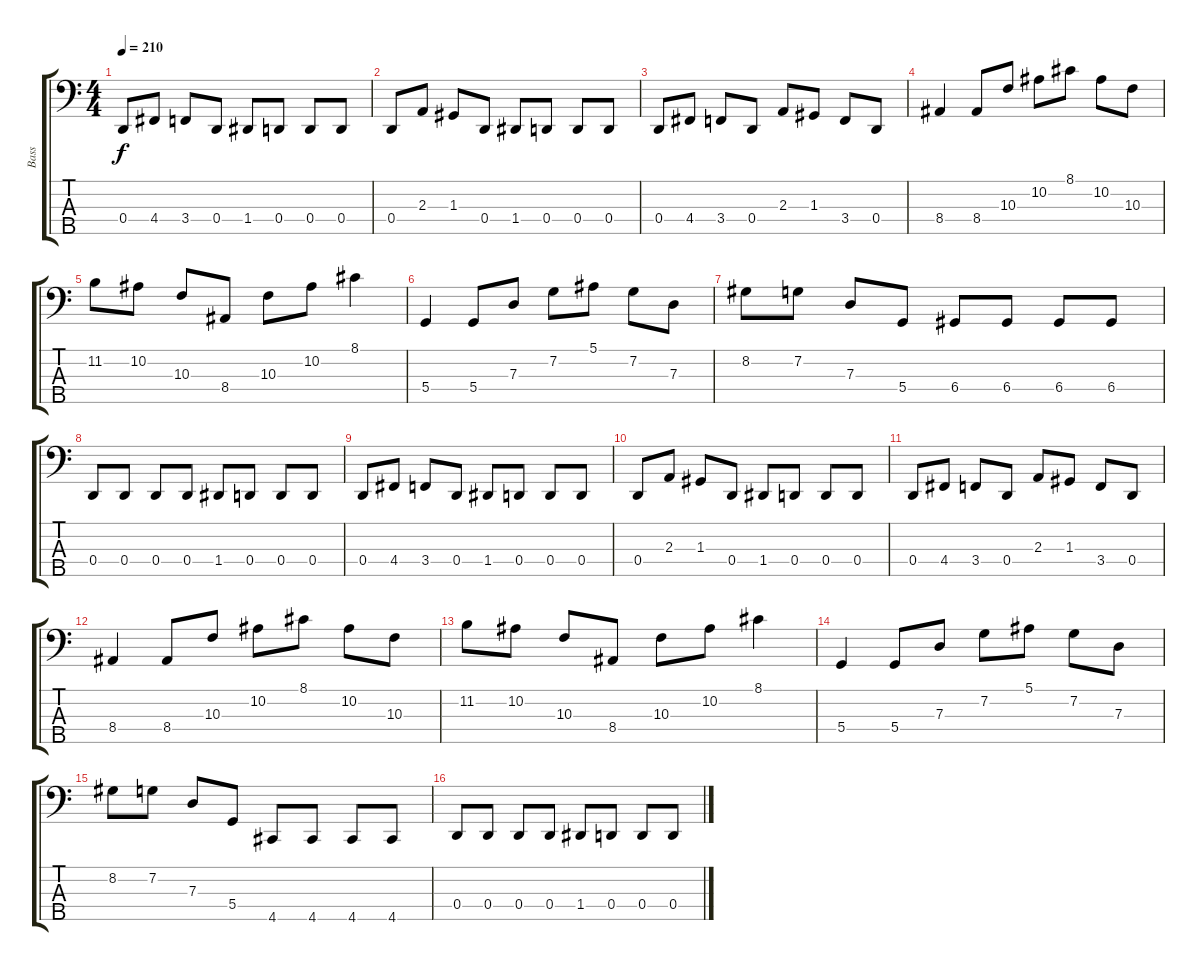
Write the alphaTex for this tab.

\track ("Bass" "Bass") {instrument electricbasspick}
\staff {score tabs}
\tuning (F2 C2 G1 D1 A0) {hide}
\ts (4 4)
\tempo 210
\clef f4
\ks c
0.4.8{dy f} 4.4.8 3.4.8 0.4.8 1.4.8 0.4.8 0.4.8 0.4.8 |
0.4.8 2.3.8 1.3.8 0.4.8 1.4.8 0.4.8 0.4.8 0.4.8 |
0.4.8 4.4.8 3.4.8 0.4.8 2.3.8 1.3.8 3.4.8 0.4.8 |
8.4.4 8.4.8 10.3.8 10.2.8 8.1.8 10.2.8 10.3.8 |
11.2.8 10.2.8 10.3.8 8.4.8 10.3.8 10.2.8 8.1.4 |
5.4.4 5.4.8 7.3.8 7.2.8 5.1.8 7.2.8 7.3.8 |
8.2.8 7.2.8 7.3.8 5.4.8 6.4.8 6.4.8 6.4.8 6.4.8 |
0.4.8 0.4.8 0.4.8 0.4.8 1.4.8 0.4.8 0.4.8 0.4.8 |
0.4.8 4.4.8 3.4.8 0.4.8 1.4.8 0.4.8 0.4.8 0.4.8 |
0.4.8 2.3.8 1.3.8 0.4.8 1.4.8 0.4.8 0.4.8 0.4.8 |
0.4.8 4.4.8 3.4.8 0.4.8 2.3.8 1.3.8 3.4.8 0.4.8 |
8.4.4 8.4.8 10.3.8 10.2.8 8.1.8 10.2.8 10.3.8 |
11.2.8 10.2.8 10.3.8 8.4.8 10.3.8 10.2.8 8.1.4 |
5.4.4 5.4.8 7.3.8 7.2.8 5.1.8 7.2.8 7.3.8 |
8.2.8 7.2.8 7.3.8 5.4.8 4.5.8 4.5.8 4.5.8 4.5.8 |
0.4.8 0.4.8 0.4.8 0.4.8 1.4.8 0.4.8 0.4.8 0.4.8
